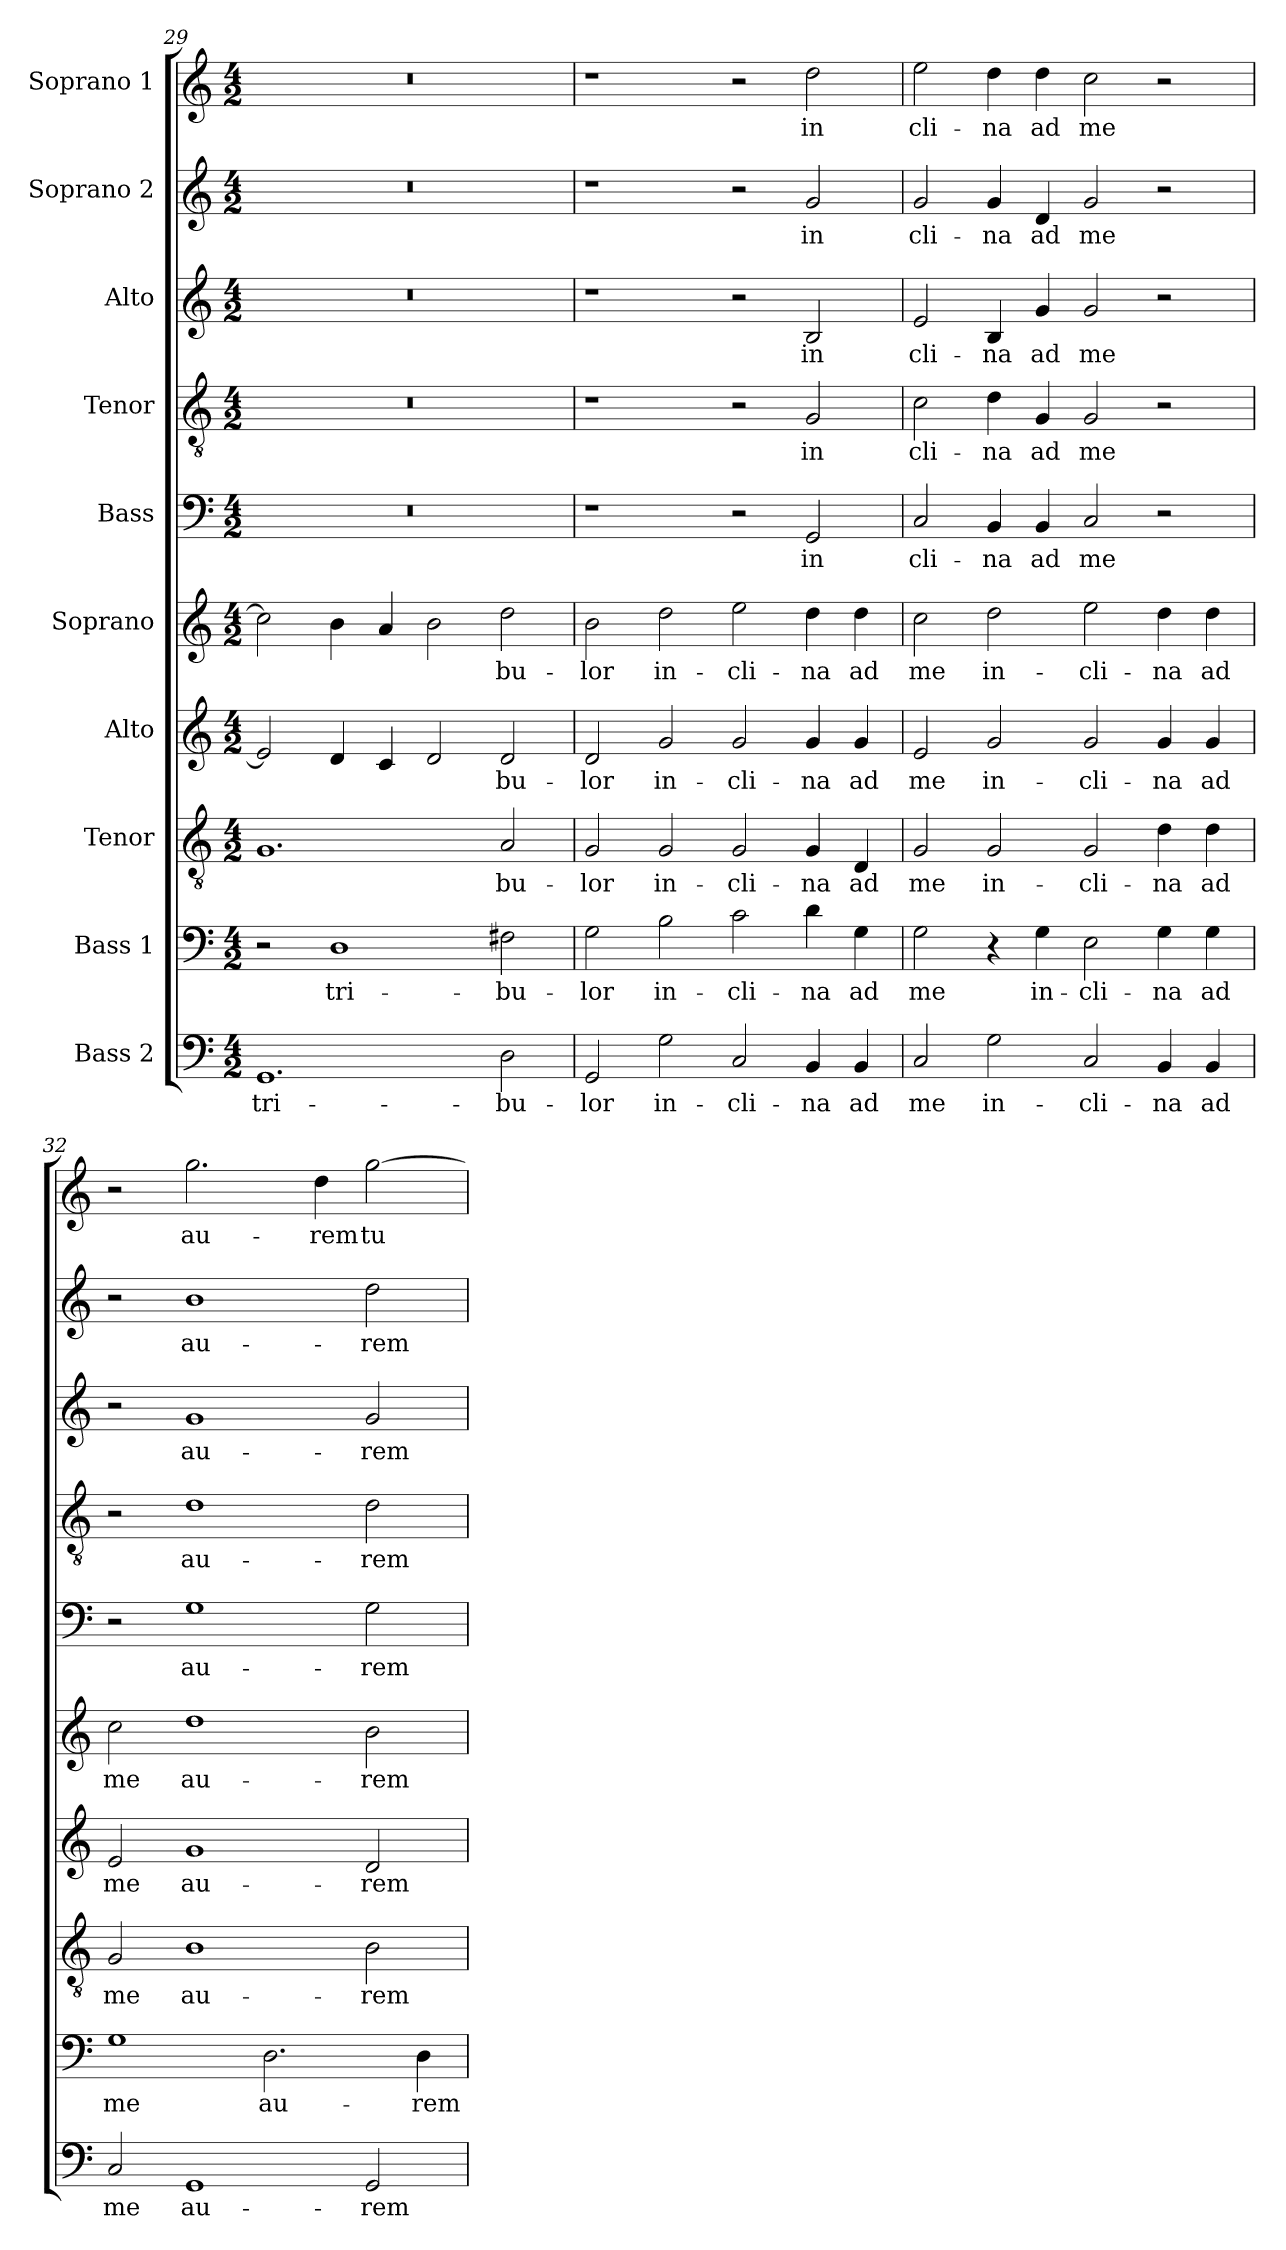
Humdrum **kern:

**kern	**text	**kern	**text	**kern	**text	**kern	**text	**kern	**text	**kern	**text	**kern	**text	**kern	**text	**kern	**text	**kern	**text
*part10	*part10	*part9	*part9	*part8	*part8	*part7	*part7	*part6	*part6	*part5	*part5	*part4	*part4	*part3	*part3	*part2	*part2	*part1	*part1
*staff10	*staff10	*staff9	*staff9	*staff8	*staff8	*staff7	*staff7	*staff6	*staff6	*staff5	*staff5	*staff4	*staff4	*staff3	*staff3	*staff2	*staff2	*staff1	*staff1
*I"Bass 2	*	*I"Bass 1	*	*I"Tenor	*	*I"Alto	*	*I"Soprano	*	*I"Bass	*	*I"Tenor	*	*I"Alto	*	*I"Soprano 2	*	*I"Soprano 1	*
*clefF4	*	*clefF4	*	*clefGv2	*	*clefG2	*	*clefG2	*	*clefF4	*	*clefGv2	*	*clefG2	*	*clefG2	*	*clefG2	*
*k[]	*	*k[]	*	*k[]	*	*k[]	*	*k[]	*	*k[]	*	*k[]	*	*k[]	*	*k[]	*	*k[]	*
*C:	*	*C:	*	*C:	*	*C:	*	*C:	*	*C:	*	*C:	*	*C:	*	*C:	*	*C:	*
*M4/2	*	*M4/2	*	*M4/2	*	*M4/2	*	*M4/2	*	*M4/2	*	*M4/2	*	*M4/2	*	*M4/2	*	*M4/2	*
=29	=29	=29	=29	=29	=29	=29	=29	=29	=29	=29	=29	=29	=29	=29	=29	=29	=29	=29	=29
1.GG	tri-	2r	.	1.G	.	2e/]	.	2cc\]	.	0r	.	0r	.	0r	.	0r	.	0r	.
.	.	1D	tri-	.	.	4d/	.	4b\	.	.	.	.	.	.	.	.	.	.	.
.	.	.	.	.	.	4c/	.	4a/	.	.	.	.	.	.	.	.	.	.	.
.	.	.	.	.	.	2d/	.	2b\	.	.	.	.	.	.	.	.	.	.	.
2D\	-bu-	2F#X\	-bu-	2A/	-bu-	2d/	-bu-	2dd\	-bu-	.	.	.	.	.	.	.	.	.	.
=30	=30	=30	=30	=30	=30	=30	=30	=30	=30	=30	=30	=30	=30	=30	=30	=30	=30	=30	=30
2GG/	-lor	2G\	-lor	2G/	-lor	2d/	-lor	2b\	-lor	1r	.	1r	.	1r	.	1r	.	1r	.
2G\	in-	2B\	in-	2G/	in-	2g/	in-	2dd\	in-	.	.	.	.	.	.	.	.	.	.
2C/	-cli-	2c\	-cli-	2G/	-cli-	2g/	-cli-	2ee\	-cli-	2r	.	2r	.	2r	.	2r	.	2r	.
4BB/	-na	4d\	-na	4G/	-na	4g/	-na	4dd\	-na	2GG/	in	2G/	in	2B/	in	2g/	in	2dd\	in
4BB/	ad	4G\	ad	4D/	ad	4g/	ad	4dd\	ad	.	.	.	.	.	.	.	.	.	.
=31	=31	=31	=31	=31	=31	=31	=31	=31	=31	=31	=31	=31	=31	=31	=31	=31	=31	=31	=31
2C/	me	2G\	me	2G/	me	2e/	me	2cc\	me	2C/	cli-	2c\	cli-	2e/	cli-	2g/	cli-	2ee\	cli-
2G\	in-	4r	.	2G/	in-	2g/	in-	2dd\	in-	4BB/	-na	4d\	-na	4B/	-na	4g/	-na	4dd\	-na
.	.	4G\	in-	.	.	.	.	.	.	4BB/	ad	4G/	ad	4g/	ad	4d/	ad	4dd\	ad
2C/	-cli-	2E\	-cli-	2G/	-cli-	2g/	-cli-	2ee\	-cli-	2C/	me	2G/	me	2g/	me	2g/	me	2cc\	me
4BB/	-na	4G\	-na	4d\	-na	4g/	-na	4dd\	-na	2r	.	2r	.	2r	.	2r	.	2r	.
4BB/	ad	4G\	ad	4d\	ad	4g/	ad	4dd\	ad	.	.	.	.	.	.	.	.	.	.
!!LO:PB:g=z
=32	=32	=32	=32	=32	=32	=32	=32	=32	=32	=32	=32	=32	=32	=32	=32	=32	=32	=32	=32
2C/	me	1G	me	2G/	me	2e/	me	2cc\	me	2r	.	2r	.	2r	.	2r	.	2r	.
1GG	au-	.	.	1B	au-	1g	au-	1dd	au-	1G	au-	1d	au-	1g	au-	1b	au-	2.gg\	au-
.	.	2.D\	au-	.	.	.	.	.	.	.	.	.	.	.	.	.	.	.	.
.	.	.	.	.	.	.	.	.	.	.	.	.	.	.	.	.	.	4dd\	-rem
2GG/	-rem	.	.	2B\	-rem	2d/	-rem	2b\	-rem	2G\	-rem	2d\	-rem	2g/	-rem	2dd\	-rem	[2gg\	tu-
.	.	4D\	-rem	.	.	.	.	.	.	.	.	.	.	.	.	.	.	.	.
=	=	=	=	=	=	=	=	=	=	=	=	=	=	=	=	=	=	=	=
*-	*-	*-	*-	*-	*-	*-	*-	*-	*-	*-	*-	*-	*-	*-	*-	*-	*-	*-	*-
